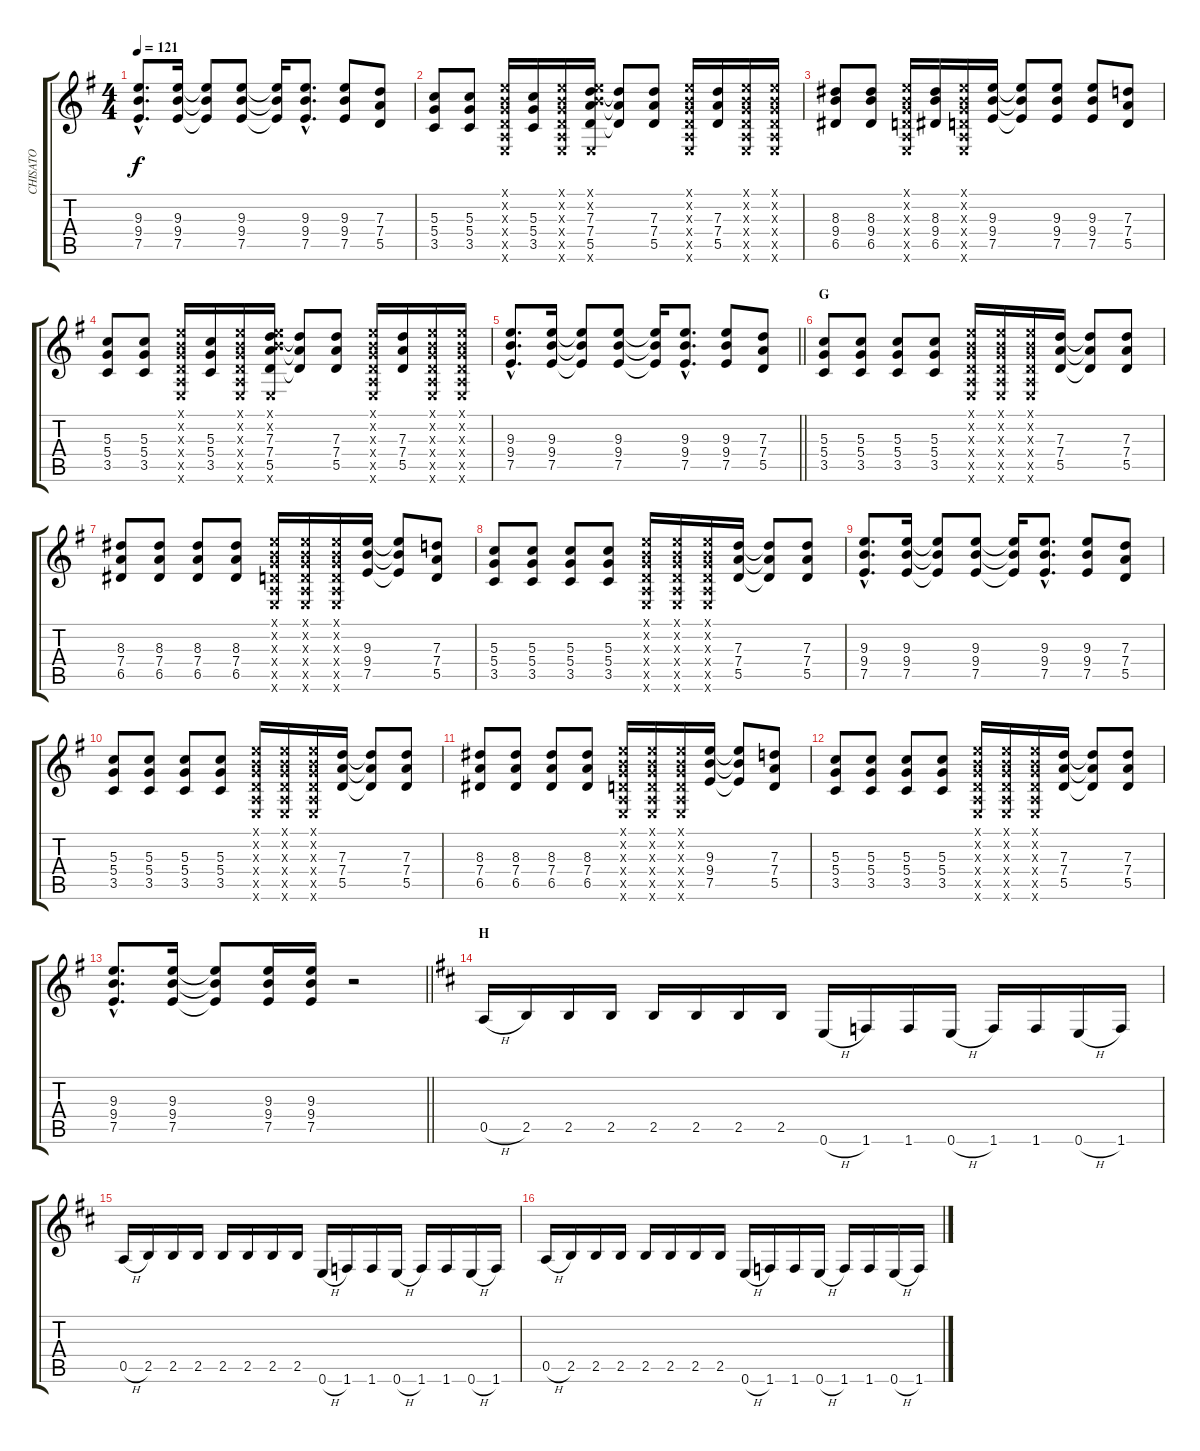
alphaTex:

\track ("CHISATO" "CHISATO") {instrument distortionguitar}
\staff {score tabs}
\tuning (E4 B3 G3 D3 A2 E2) {hide}
\ts (4 4)
\tempo 121
\clef g2
\ks g
(9.3{hac} 9.4{hac} 7.5{hac}).8{d dy f} (9.3 9.4 7.5).16 (9.3{t} 9.4{t} 7.5{t}).8 (9.3 9.4 7.5).8 (9.3{t} 9.4{t} 7.5{t}).16 (9.3{hac} 9.4{hac} 7.5{hac}).8{d} (9.3 9.4 7.5).8 (7.3 7.4 5.5).8 |
(5.3 5.4 3.5).8 (5.3 5.4 3.5).8 (0.1{x} 0.2{x} 0.3{x} 0.4{x} 0.5{x} 0.6{x}).16 (5.3 5.4 3.5).16 (0.1{x} 0.2{x} 0.3{x} 0.4{x} 0.5{x} 0.6{x}).16 (0.1{x} 0.2{x} 7.3 7.4 5.5 0.6{x}).16 (7.3{t} 7.4{t} 5.5{t}).8 (7.3 7.4 5.5).8 (0.1{x} 0.2{x} 0.3{x} 0.4{x} 0.5{x} 0.6{x}).16 (7.3 7.4 5.5).16 (0.1{x} 0.2{x} 0.3{x} 0.4{x} 0.5{x} 0.6{x}).16 (0.1{x} 0.2{x} 0.3{x} 0.4{x} 0.5{x} 0.6{x}).16 |
(8.3 9.4 6.5).8 (8.3 9.4 6.5).8 (0.1{x} 0.2{x} 0.3{x} 0.4{x} 0.5{x} 0.6{x}).16 (8.3 9.4 6.5).16 (0.1{x} 0.2{x} 0.3{x} 0.4{x} 0.5{x} 0.6{x}).16 (9.3 9.4 7.5).16 (9.3{t} 9.4{t} 7.5{t}).8 (9.3 9.4 7.5).8 (9.3 9.4 7.5).8 (7.3 7.4 5.5).8 |
(5.3 5.4 3.5).8 (5.3 5.4 3.5).8 (0.1{x} 0.2{x} 0.3{x} 0.4{x} 0.5{x} 0.6{x}).16 (5.3 5.4 3.5).16 (0.1{x} 0.2{x} 0.3{x} 0.4{x} 0.5{x} 0.6{x}).16 (0.1{x} 0.2{x} 7.3 7.4 5.5 0.6{x}).16 (7.3{t} 7.4{t} 5.5{t}).8 (7.3 7.4 5.5).8 (0.1{x} 0.2{x} 0.3{x} 0.4{x} 0.5{x} 0.6{x}).16 (7.3 7.4 5.5).16 (0.1{x} 0.2{x} 0.3{x} 0.4{x} 0.5{x} 0.6{x}).16 (0.1{x} 0.2{x} 0.3{x} 0.4{x} 0.5{x} 0.6{x}).16 |
\barLineRight lightlight
(9.3{hac} 9.4{hac} 7.5{hac}).8{d} (9.3 9.4 7.5).16 (9.3{t} 9.4{t} 7.5{t}).8 (9.3 9.4 7.5).8 (9.3{t} 9.4{t} 7.5{t}).16 (9.3{hac} 9.4{hac} 7.5{hac}).8{d} (9.3 9.4 7.5).8 (7.3 7.4 5.5).8 |
\section ("" "G")
(5.3 5.4 3.5).8 (5.3 5.4 3.5).8 (5.3 5.4 3.5).8 (5.3 5.4 3.5).8 (0.1{x} 0.2{x} 0.3{x} 0.4{x} 0.5{x} 0.6{x}).16 (0.1{x} 0.2{x} 0.3{x} 0.4{x} 0.5{x} 0.6{x}).16 (0.1{x} 0.2{x} 0.3{x} 0.4{x} 0.5{x} 0.6{x}).16 (7.3 7.4 5.5).16 (7.3{t} 7.4{t} 5.5{t}).8 (7.3 7.4 5.5).8 |
(8.3 7.4 6.5).8 (8.3 7.4 6.5).8 (8.3 7.4 6.5).8 (8.3 7.4 6.5).8 (0.1{x} 0.2{x} 0.3{x} 0.4{x} 0.5{x} 0.6{x}).16 (0.1{x} 0.2{x} 0.3{x} 0.4{x} 0.5{x} 0.6{x}).16 (0.1{x} 0.2{x} 0.3{x} 0.4{x} 0.5{x} 0.6{x}).16 (9.3 9.4 7.5).16 (9.3{t} 9.4{t} 7.5{t}).8 (7.3 7.4 5.5).8 |
(5.3 5.4 3.5).8 (5.3 5.4 3.5).8 (5.3 5.4 3.5).8 (5.3 5.4 3.5).8 (0.1{x} 0.2{x} 0.3{x} 0.4{x} 0.5{x} 0.6{x}).16 (0.1{x} 0.2{x} 0.3{x} 0.4{x} 0.5{x} 0.6{x}).16 (0.1{x} 0.2{x} 0.3{x} 0.4{x} 0.5{x} 0.6{x}).16 (7.3 7.4 5.5).16 (7.3{t} 7.4{t} 5.5{t}).8 (7.3 7.4 5.5).8 |
(9.3{hac} 9.4{hac} 7.5{hac}).8{d} (9.3 9.4 7.5).16 (9.3{t} 9.4{t} 7.5{t}).8 (9.3 9.4 7.5).8 (9.3{t} 9.4{t} 7.5{t}).16 (9.3{hac} 9.4{hac} 7.5{hac}).8{d} (9.3 9.4 7.5).8 (7.3 7.4 5.5).8 |
(5.3 5.4 3.5).8 (5.3 5.4 3.5).8 (5.3 5.4 3.5).8 (5.3 5.4 3.5).8 (0.1{x} 0.2{x} 0.3{x} 0.4{x} 0.5{x} 0.6{x}).16 (0.1{x} 0.2{x} 0.3{x} 0.4{x} 0.5{x} 0.6{x}).16 (0.1{x} 0.2{x} 0.3{x} 0.4{x} 0.5{x} 0.6{x}).16 (7.3 7.4 5.5).16 (7.3{t} 7.4{t} 5.5{t}).8 (7.3 7.4 5.5).8 |
(8.3 7.4 6.5).8 (8.3 7.4 6.5).8 (8.3 7.4 6.5).8 (8.3 7.4 6.5).8 (0.1{x} 0.2{x} 0.3{x} 0.4{x} 0.5{x} 0.6{x}).16 (0.1{x} 0.2{x} 0.3{x} 0.4{x} 0.5{x} 0.6{x}).16 (0.1{x} 0.2{x} 0.3{x} 0.4{x} 0.5{x} 0.6{x}).16 (9.3 9.4 7.5).16 (9.3{t} 9.4{t} 7.5{t}).8 (7.3 7.4 5.5).8 |
(5.3 5.4 3.5).8 (5.3 5.4 3.5).8 (5.3 5.4 3.5).8 (5.3 5.4 3.5).8 (0.1{x} 0.2{x} 0.3{x} 0.4{x} 0.5{x} 0.6{x}).16 (0.1{x} 0.2{x} 0.3{x} 0.4{x} 0.5{x} 0.6{x}).16 (0.1{x} 0.2{x} 0.3{x} 0.4{x} 0.5{x} 0.6{x}).16 (7.3 7.4 5.5).16 (7.3{t} 7.4{t} 5.5{t}).8 (7.3 7.4 5.5).8 |
\barLineRight lightlight
(9.3{hac} 9.4{hac} 7.5{hac}).8{d} (9.3 9.4 7.5).16 (9.3{t} 9.4{t} 7.5{t}).8 (9.3 9.4 7.5).16 (9.3 9.4 7.5).16 r.2 |
\section ("" "H")
\ks d
0.5{h}.16 2.5.16 2.5.16 2.5.16 2.5.16 2.5.16 2.5.16 2.5.16 0.6{h}.16 1.6.16 1.6.16 0.6{h}.16 1.6.16 1.6.16 0.6{h}.16 1.6.16 |
0.5{h}.16 2.5.16 2.5.16 2.5.16 2.5.16 2.5.16 2.5.16 2.5.16 0.6{h}.16 1.6.16 1.6.16 0.6{h}.16 1.6.16 1.6.16 0.6{h}.16 1.6.16 |
0.5{h}.16 2.5.16 2.5.16 2.5.16 2.5.16 2.5.16 2.5.16 2.5.16 0.6{h}.16 1.6.16 1.6.16 0.6{h}.16 1.6.16 1.6.16 0.6{h}.16 1.6.16
